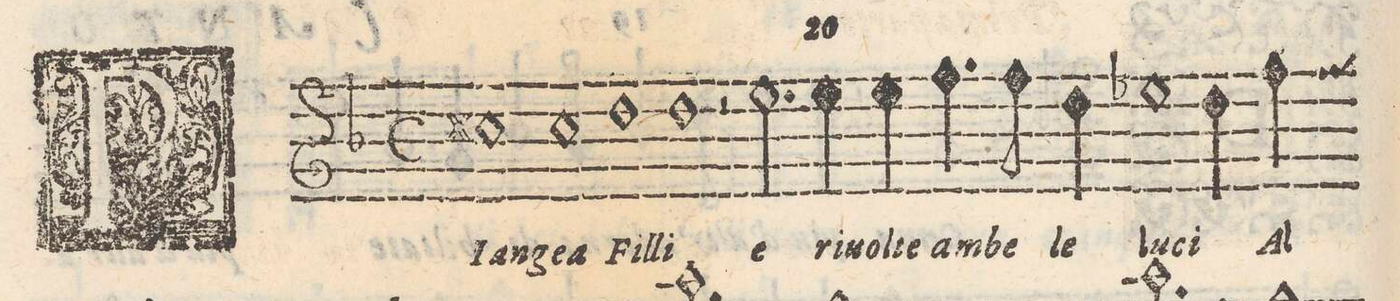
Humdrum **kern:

**kern	**text
*I"CANTO	*
*clefG2	*
*k[b-]	*
*met(C)	*
*M2/1	*
1cc#X	PIan-
1cc#	-gea
=2-	=2-
1dd	Fil-
1dd	-li
=3-	=3-
2r	.
2.ee\	e
4ee\	ri-
4ee\	-uol-
4.ff\	-te am-
=4-	=4-
8ff\	-be
4dd\	le
1ee-X	lu-
4dd\	-ci
4ff\	Al
*custos:ff	*
=5-	=5-
*-	*-
